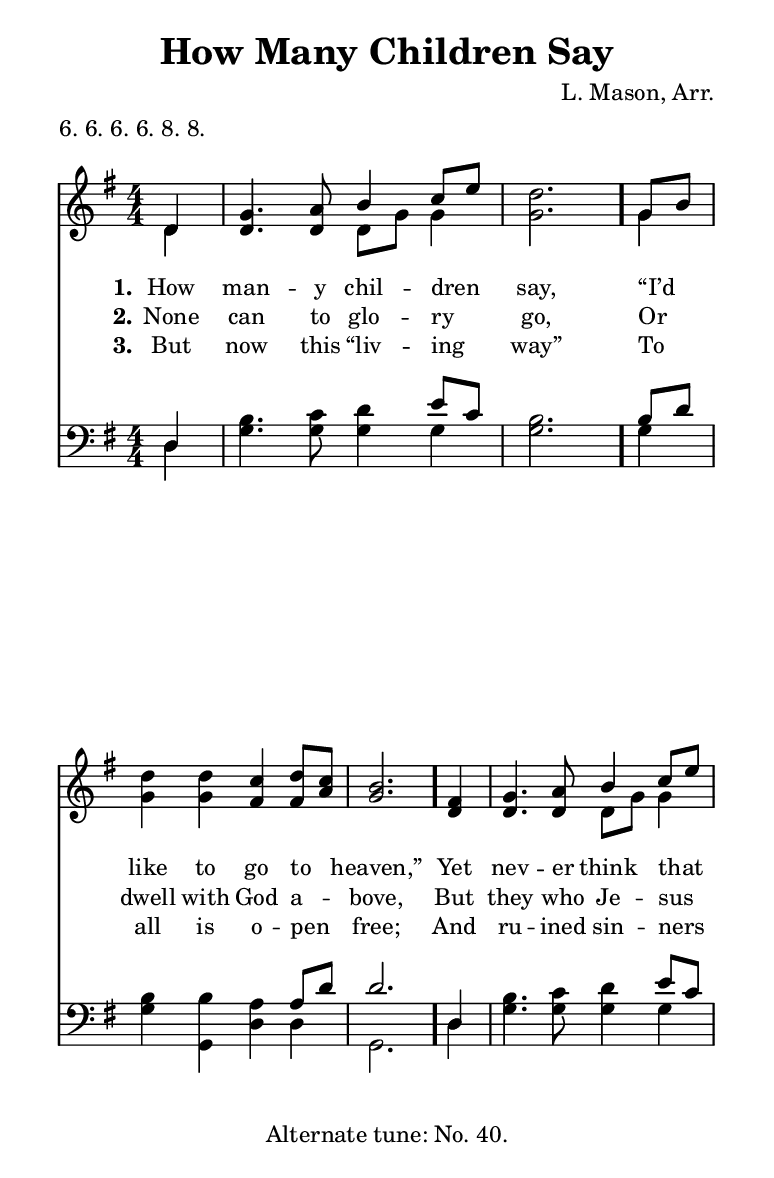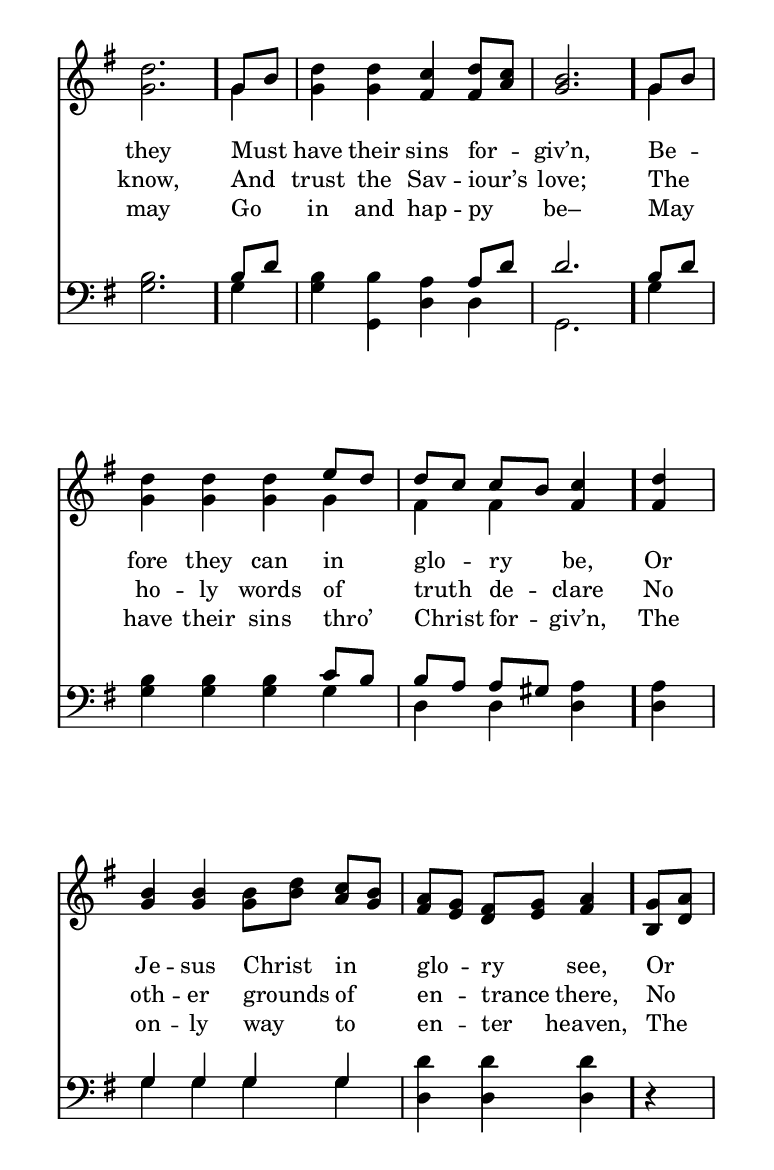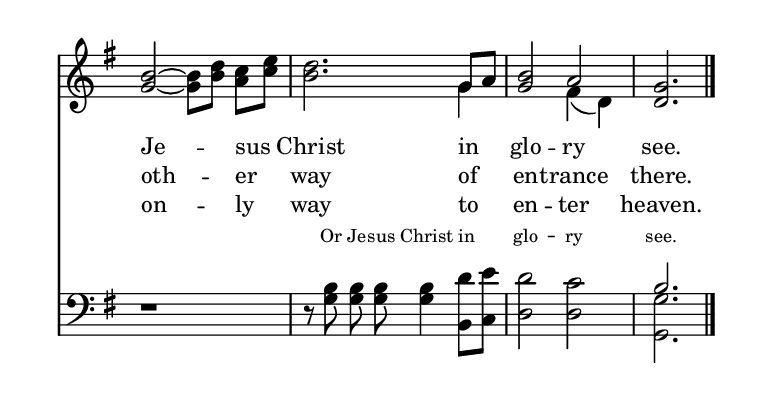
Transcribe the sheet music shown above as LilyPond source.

\include "common/global.ily"
\paper {
  \include "common/paper.ily"
  system-count = #(cond (is-eogsized 4) (#t #f))
  oddFooterMarkup = \markup { \fill-line { \on-the-fly \first-page "Alternate tune: No. 40." } }
}

\header{
  %children
  hymnnumber = "307"
  title = "How Many Children Say"
  tunename = "Lischer"
  meter = "6. 6. 6. 6. 8. 8."
  poet = ""
  composer = "L. Mason, Arr."
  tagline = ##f
}

global = {
  \include "common/overrides.ily"
  \override Staff.TimeSignature.style = #'numbered
  \time 4/4
  \override Score.MetronomeMark.transparent = ##t % hide all fermata changes too
  \tempo 4=100
  \key g \major
  \partial 4
  \autoBeamOff
}

notesSoprano = {
\global
\relative c' {

  d4 | g4. a8 b4 c8[ e] | d2.
  g,8[ b] | d4 d c d8[ c] | b2. \eogbreak
  fis4 | g4. a8 b4 c8[ e] | d2.
  g,8[ b] | d4 d c d8[ c] | b2. \eogbreak

  g8[ b] | d4 d d e8[ d] | d[ c] c[ b] c4
  d4 | b b b8[ d] c[ b] | a[ g] fis[ g] a4
  g8[ a] | b2 ~ b8[ d] c[ e] | d2. g,8[ a] | b2 a | g2.

  \bar "|."

}
}

notesAlto = {
\global
\relative e' {

  d4 | d4. d8 d[ g] g4 | g2.
  g4 | g g fis fis8[ a] | g2.
  d4 | d4. d8 d[ g] g4 | g2.
  g4 | g g fis fis8[ a] | g2.

  g4 | g g g g | fis fis fis
  fis4 | g g g8[ b] a[ g] | fis[ e] d[ e] fis4
  b,8[ d] | g2 ~ g8[ b] a[ c] | b2. g4 | g2 fis4( d) | d2.

}
}

notesTenor = {
\global
\relative a, {

  d4 | b'4. c8 d4 e8[ c] | b2.
  b8[ d] | b4 b a a8[ d] | d2.
  d,4 | b'4. c8 d4 e8[ c] | b2.
  b8[ d] | b4 b a a8[ d] | d2.

  b8[ d] | b4 b b c8[ b] | b[ a] a[ gis] a4
  a4 | g g g g | d' d d
  r4 | r1 | r8 b8 b b b4 d8[ e] | d2 c | b2.

}
}

notesBass = {
\global
\relative f {

  d4 | g4. g8 g4 g | g2.
  g4 | g g, d' d | g,2.
  d'4 | g4. g8 g4 g | g2.
  g4 | g g, d' d | g,2.

  g'4 | g g g g | d d d
  d4 | g g g g | d d d
  r4 | r1 | r8 g g g g4 b,8[ c] | d2 d | <g g,>2.

}
}

wordsA = \lyricmode {
\set stanza = "1."

How man -- y chil -- dren say, \bar "."
“I’d like to go to heaven,” \bar "."
Yet nev -- er think that they \bar "."
Must have their sins for -- giv’n, \bar "."
Be -- fore they can in glo -- ry be, \bar "."
%{HIDE>%} Or Je -- sus Christ in glo -- ry see, %{<HIDE%} \bar "."
Or Je -- sus Christ in glo -- ry see. \bar "."

}

wordsB = \lyricmode {
\set stanza = "2."

None can to glo -- ry go,
Or dwell with God a -- bove,
But they who Je -- sus know,
And trust the Sav -- iour’s love;
The ho -- ly words of truth de -- clare
%{HIDE>%} No oth -- er grounds of en -- trance there, %{<HIDE%}
No oth -- er way of en -- trance there.

}

wordsC = \lyricmode {
\set stanza = "3."

But now this “liv -- ing way”
To all is o -- pen free;
And ru -- ined sin -- ners may
Go in and hap -- py be–
May have their sins thro’ Christ for -- giv’n,
%{HIDE>%} The on -- ly way to en -- ter heaven, %{<HIDE%}
The on -- ly way to en -- ter heaven.

}

underWords = \lyricmode {
\override LyricText.font-size = #-2

\repeat unfold 40 \skip 4
Or Je -- sus Christ in glo -- ry see.

}

\score {
  \context ChoirStaff <<
    \context Staff = upper <<
      \set Staff.autoBeaming = ##f
      \set ChoirStaff.systemStartDelimiter = #'SystemStartBar
      \set ChoirStaff.printPartCombineTexts = ##f
      \partcombine #'(2 . 9) \notesSoprano \notesAlto
      \context NullVoice = sopranos { \voiceOne << \notesSoprano >> }
      \context Lyrics = one   \lyricsto sopranos \wordsA
      \context Lyrics = two   \lyricsto sopranos \wordsB
      \context Lyrics = three \lyricsto sopranos \wordsC
    >>
    \context Staff = men <<
      \set Staff.autoBeaming = ##f
      \clef bass
      \set ChoirStaff.printPartCombineTexts = ##f
      \partcombine #'(2 . 9) \notesTenor \notesBass
      \context NullVoice = tenors { \voiceOne << \notesTenor >> }
      \context Lyrics = four \with { alignAboveContext = men } \lyricsto tenors \underWords
    >>
  >>
  \layout {
    \include "common/layout.ily"
  }
  \midi{
    \include "common/midi.ily"
  }
}

\version "2.19.49"  % necessary for upgrading to future LilyPond versions.

% vi:set et ts=2 sw=2 ai nocindent syntax=lilypond:
